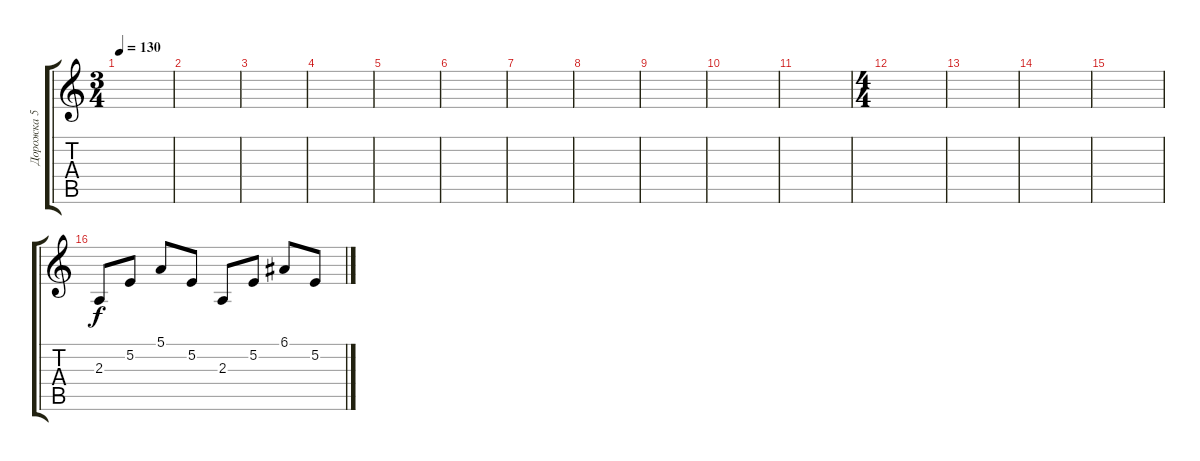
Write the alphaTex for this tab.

\track ("Дорожка 5" "Дорожка 5") {instrument pad1newage}
\staff {score tabs}
\tuning (E4 B3 G3 D3 A2 E2) {hide}
\ts (3 4)
\tempo 130
\clef g2
\ks c
|
|
|
|
|
|
|
|
|
|
|
\ts (4 4)
|
|
|
|
2.3.8 5.2.8 5.1.8 5.2.8 2.3.8 5.2.8 6.1.8 5.2.8
